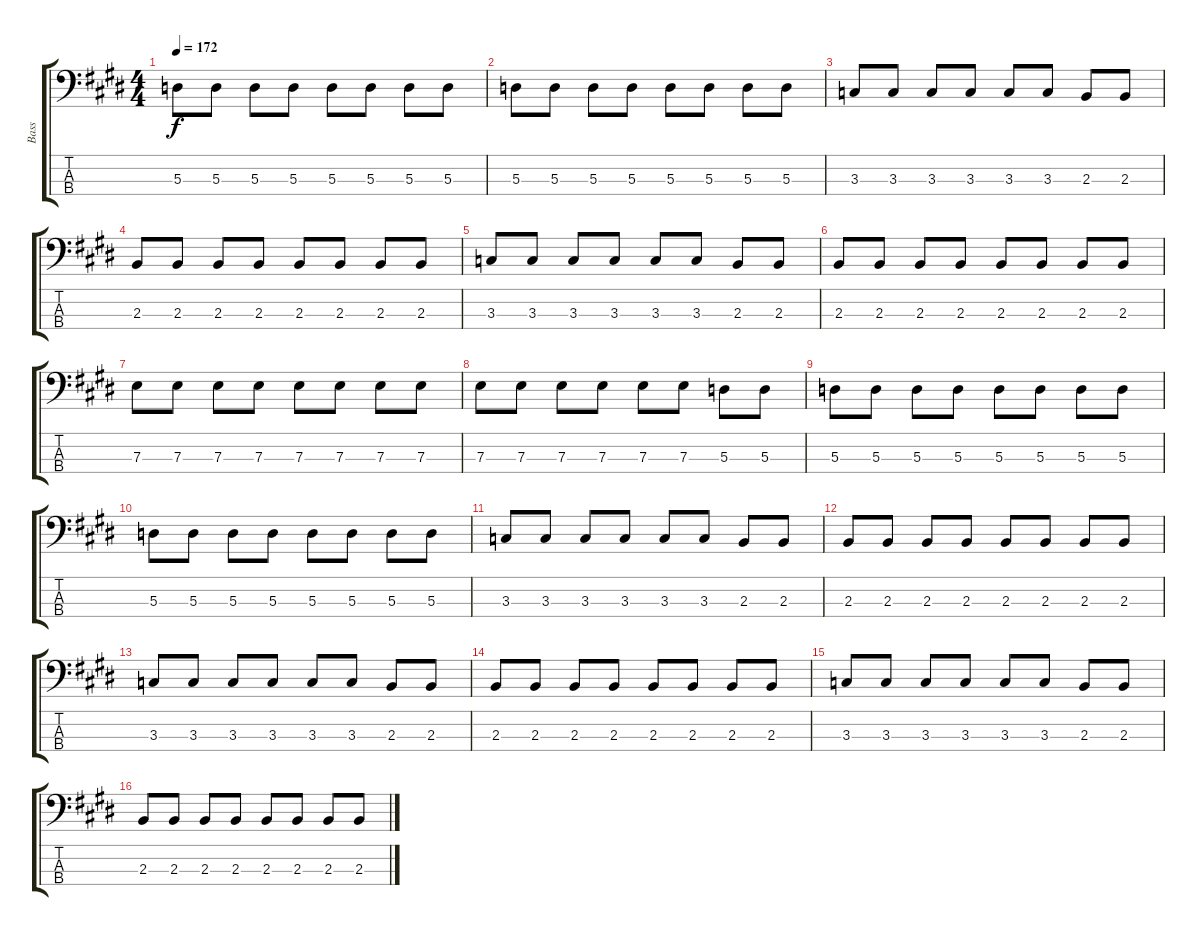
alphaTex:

\track ("Bass" "Bass") {instrument electricbasspick}
\staff {score tabs}
\tuning (G2 D2 A1 E1) {hide}
\ts (4 4)
\tempo 172
\clef f4
\ks e
5.3.8{dy f} 5.3.8 5.3.8 5.3.8 5.3.8 5.3.8 5.3.8 5.3.8 |
5.3.8 5.3.8 5.3.8 5.3.8 5.3.8 5.3.8 5.3.8 5.3.8 |
3.3.8 3.3.8 3.3.8 3.3.8 3.3.8 3.3.8 2.3.8 2.3.8 |
2.3.8 2.3.8 2.3.8 2.3.8 2.3.8 2.3.8 2.3.8 2.3.8 |
3.3.8 3.3.8 3.3.8 3.3.8 3.3.8 3.3.8 2.3.8 2.3.8 |
2.3.8 2.3.8 2.3.8 2.3.8 2.3.8 2.3.8 2.3.8 2.3.8 |
7.3.8 7.3.8 7.3.8 7.3.8 7.3.8 7.3.8 7.3.8 7.3.8 |
7.3.8 7.3.8 7.3.8 7.3.8 7.3.8 7.3.8 5.3.8 5.3.8 |
5.3.8 5.3.8 5.3.8 5.3.8 5.3.8 5.3.8 5.3.8 5.3.8 |
5.3.8 5.3.8 5.3.8 5.3.8 5.3.8 5.3.8 5.3.8 5.3.8 |
3.3.8 3.3.8 3.3.8 3.3.8 3.3.8 3.3.8 2.3.8 2.3.8 |
2.3.8 2.3.8 2.3.8 2.3.8 2.3.8 2.3.8 2.3.8 2.3.8 |
3.3.8 3.3.8 3.3.8 3.3.8 3.3.8 3.3.8 2.3.8 2.3.8 |
2.3.8 2.3.8 2.3.8 2.3.8 2.3.8 2.3.8 2.3.8 2.3.8 |
3.3.8 3.3.8 3.3.8 3.3.8 3.3.8 3.3.8 2.3.8 2.3.8 |
2.3.8 2.3.8 2.3.8 2.3.8 2.3.8 2.3.8 2.3.8 2.3.8
